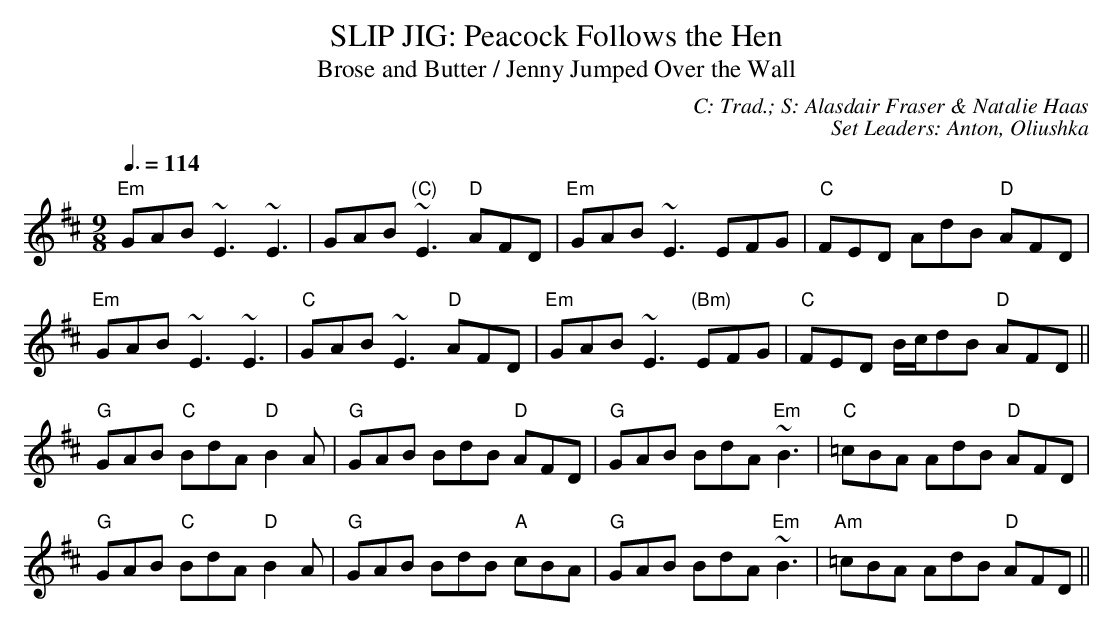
X:1
T: SLIP JIG: Peacock Follows the Hen
T: Brose and Butter / Jenny Jumped Over the Wall
C: C: Trad.; S: Alasdair Fraser & Natalie Haas
C: Set Leaders: Anton, Oliushka
M: 9/8
L: 1/8
Q: 3/8=114
K: Edor
"Em"GAB ~E3 ~E3|GAB "(C)"~E3 "D"AFD|"Em"GAB ~E3 EFG|"C"FED AdB "D"AFD|
"Em"GAB ~E3 ~E3|"C"GAB ~E3 "D"AFD|"Em"GAB ~E3 "(Bm)"EFG|"C"FED B/c/dB "D"AFD||
"G"GAB "C"BdA "D"B2A|"G"GAB BdB "D"AFD|"G"GAB BdA "Em"~B3|"C"=cBA AdB "D"AFD|
"G"GAB "C"BdA "D"B2A|"G"GAB BdB "A"cBA|"G"GAB BdA "Em"~B3|"Am"=cBA AdB "D"AFD||
